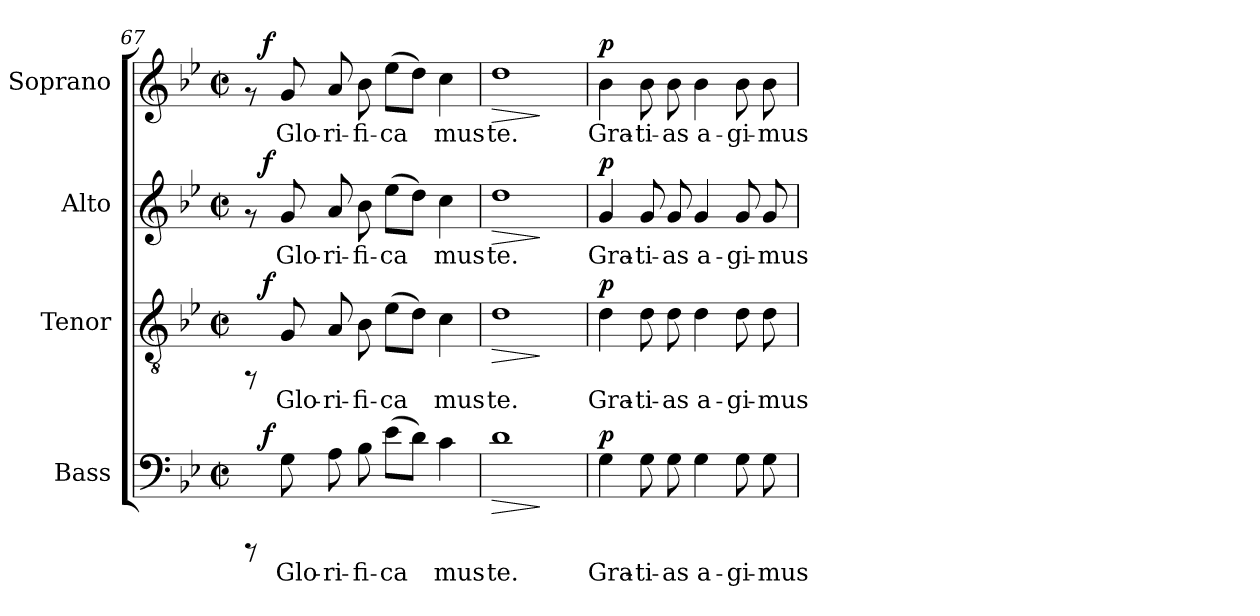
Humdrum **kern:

**kern	**text	**dynam	**kern	**text	**dynam	**kern	**text	**dynam	**kern	**text	**dynam
*part4	*part4	*part4	*part3	*part3	*part3	*part2	*part2	*part2	*part1	*part1	*part1
*staff4	*staff4	*staff4	*staff3	*staff3	*staff3	*staff2	*staff2	*staff2	*staff1	*staff1	*staff1
*I"Bass	*	*	*I"Tenor	*	*	*I"Alto	*	*	*I"Soprano	*	*
*I'B.	*	*	*I'T.	*	*	*I'A.	*	*	*I'S.	*	*
*clefF4	*	*	*clefGv2	*	*	*clefG2	*	*	*clefG2	*	*
*k[b-e-]	*	*	*k[b-e-]	*	*	*k[b-e-]	*	*	*k[b-e-]	*	*
*B-:	*	*	*B-:	*	*	*B-:	*	*	*B-:	*	*
*M2/2	*	*	*M2/2	*	*	*M2/2	*	*	*M2/2	*	*
*met(c|)	*	*	*met(c|)	*	*	*met(c|)	*	*	*met(c|)	*	*
=67	=67	=67	=67	=67	=67	=67	=67	=67	=67	=67	=67
*^	*	*	*^	*	*	*^	*	*	*^	*	*
8rCCC	16ryy	.	.	8rFF	16ryy	.	.	8rf	16ryy	.	.	8rf	16ryy	.	.
!	!	!	!LO:DY:a	!	!	!	!LO:DY:a	!	!	!	!LO:DY:a	!	!	!	!LO:DY:a
.	2...ryy	.	f	.	2...ryy	.	f	.	2...ryy	.	f	.	2...ryy	.	f
!	!	!LO:LY:b:cj	!	!	!	!LO:LY:b:cj	!	!	!	!LO:LY:b:cj	!	!	!	!LO:LY:b:cj	!
8G\	.	Glo-	.	8G/	.	Glo-	.	8g/	.	Glo-	.	8g/	.	Glo-	.
!	!	!LO:LY:b:cj	!	!	!	!LO:LY:b:cj	!	!	!	!LO:LY:b:cj	!	!	!	!LO:LY:b:cj	!
8A\	.	-ri-	.	8A/	.	-ri-	.	8a/	.	-ri-	.	8a/	.	-ri-	.
!	!	!LO:LY:b:cj	!	!	!	!LO:LY:b:cj	!	!	!	!LO:LY:b:cj	!	!	!	!LO:LY:b:cj	!
8B-\	.	-fi-	.	8B-\	.	-fi-	.	8b-\	.	-fi-	.	8b-\	.	-fi-	.
!	!	!LO:LY:b:cj	!	!	!	!LO:LY:b:cj	!	!	!	!LO:LY:b:cj	!	!	!	!LO:LY:b:cj	!
(>8e-\L	.	-ca	.	(>8e-\L	.	-ca	.	(>8ee-\L	.	-ca	.	(>8ee-\L	.	-ca	.
!	!	!LO:LY:b:cj	!	!	!	!LO:LY:b:cj	!	!	!	!LO:LY:b:cj	!	!	!	!LO:LY:b:cj	!
8d\J)	.	.	.	8d\J)	.	.	.	8dd\J)	.	.	.	8dd\J)	.	.	.
!	!	!LO:LY:b:cj	!	!	!	!LO:LY:b:cj	!	!	!	!LO:LY:b:cj	!	!	!	!LO:LY:b:cj	!
4c\	.	mus	.	4c\	.	mus	.	4cc\	.	mus	.	4cc\	.	mus	.
!!LO:PB:g=z
=68	=68	=68	=68	=68	=68	=68	=68	=68	=68	=68	=68	=68	=68	=68	=68
!	!	!LO:LY:b:cj	!LO:HP:b	!	!	!LO:LY:b:cj	!LO:HP:b	!	!	!LO:LY:b:cj	!LO:HP:b	!	!	!LO:LY:b:cj	!LO:HP:b
*v	*v	*	*	*	*	*	*	*v	*v	*	*	*v	*v	*	*
*	*	*	*v	*v	*	*	*	*	*	*	*	*
1d	te.	>	1d	te.	>	1dd	te.	>	1dd	te.	>
.	.	]	.	.	]	.	.	]	.	.	]
=69	=69	=69	=69	=69	=69	=69	=69	=69	=69	=69	=69
!	!LO:LY:b:cj	!LO:DY:a	!	!LO:LY:b:cj	!LO:DY:a	!	!LO:LY:b:cj	!LO:DY:a	!	!LO:LY:b:cj	!LO:DY:a
4G\	Gra-	p	4d\	Gra-	p	4g/	Gra-	p	4b-\	Gra-	p
!	!LO:LY:b:cj	!	!	!LO:LY:b:cj	!	!	!LO:LY:b:cj	!	!	!LO:LY:b:cj	!
8G\	-ti-	.	8d\	-ti-	.	8g/	-ti-	.	8b-\	-ti-	.
!	!LO:LY:b:cj	!	!	!LO:LY:b:cj	!	!	!LO:LY:b:cj	!	!	!LO:LY:b:cj	!
8G\	-as	.	8d\	-as	.	8g/	-as	.	8b-\	-as	.
!	!LO:LY:b:cj	!	!	!LO:LY:b:cj	!	!	!LO:LY:b:cj	!	!	!LO:LY:b:cj	!
4G\	a-	.	4d\	a-	.	4g/	a-	.	4b-\	a-	.
!	!LO:LY:b:cj	!	!	!LO:LY:b:cj	!	!	!LO:LY:b:cj	!	!	!LO:LY:b:cj	!
8G\	-gi-	.	8d\	-gi-	.	8g/	-gi-	.	8b-\	-gi-	.
!	!LO:LY:b:cj	!	!	!LO:LY:b:cj	!	!	!LO:LY:b:cj	!	!	!LO:LY:b:cj	!
8G\	-mus	.	8d\	-mus	.	8g/	-mus	.	8b-\	-mus	.
=	=	=	=	=	=	=	=	=	=	=	=
*-	*-	*-	*-	*-	*-	*-	*-	*-	*-	*-	*-
